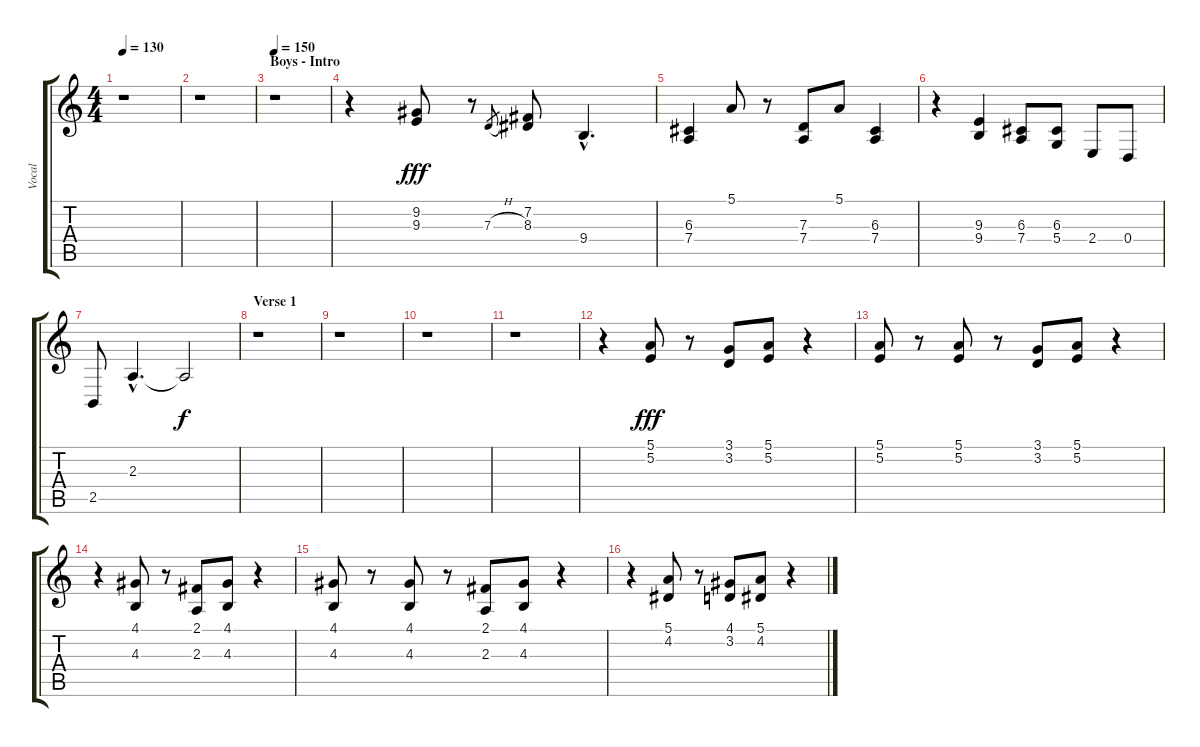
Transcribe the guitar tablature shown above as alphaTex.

\track ("Vocal" "Vocal") {instrument altosax}
\staff {score tabs}
\tuning (E4 B3 G3 D3 A2 E2) {hide}
\ts (4 4)
\tempo 130
\clef g2
\ks c
r.1{dy fff} |
r.1 |
\section ("" "Boys - Intro")
\tempo 150
r.1 |
r.4 (9.2 9.3).8{volume 16 balance 4 instrument electricguitarclean} r.8 7.3{h}.8{gr} (7.2 8.3).8 9.4{hac}.4{d} |
(6.3 7.4).4 5.1.8 r.8 (7.3 7.4).8 5.1.8 (6.3 7.4).4 |
r.4 (9.3 9.4).4 (6.3 7.4).8 (6.3 5.4).8 2.4.8 0.4.8 |
2.5.8 2.3{hac}.4{d} 2.3{t}.2{dy f} |
\section ("" "Verse 1")
r.1 |
r.1 |
r.1 |
r.1 |
r.4 (5.1 5.2).8{dy fff volume 14 instrument altosax} r.8 (3.1 3.2).8 (5.1 5.2).8 r.4 |
(5.1 5.2).8 r.8 (5.1 5.2).8 r.8 (3.1 3.2).8 (5.1 5.2).8 r.4 |
r.4 (4.1 4.3).8 r.8 (2.1 2.3).8 (4.1 4.3).8 r.4 |
(4.1 4.3).8 r.8 (4.1 4.3).8 r.8 (2.1 2.3).8 (4.1 4.3).8 r.4 |
r.4 (5.1 4.2).8 r.8 (4.1 3.2).8 (5.1 4.2).8 r.4
